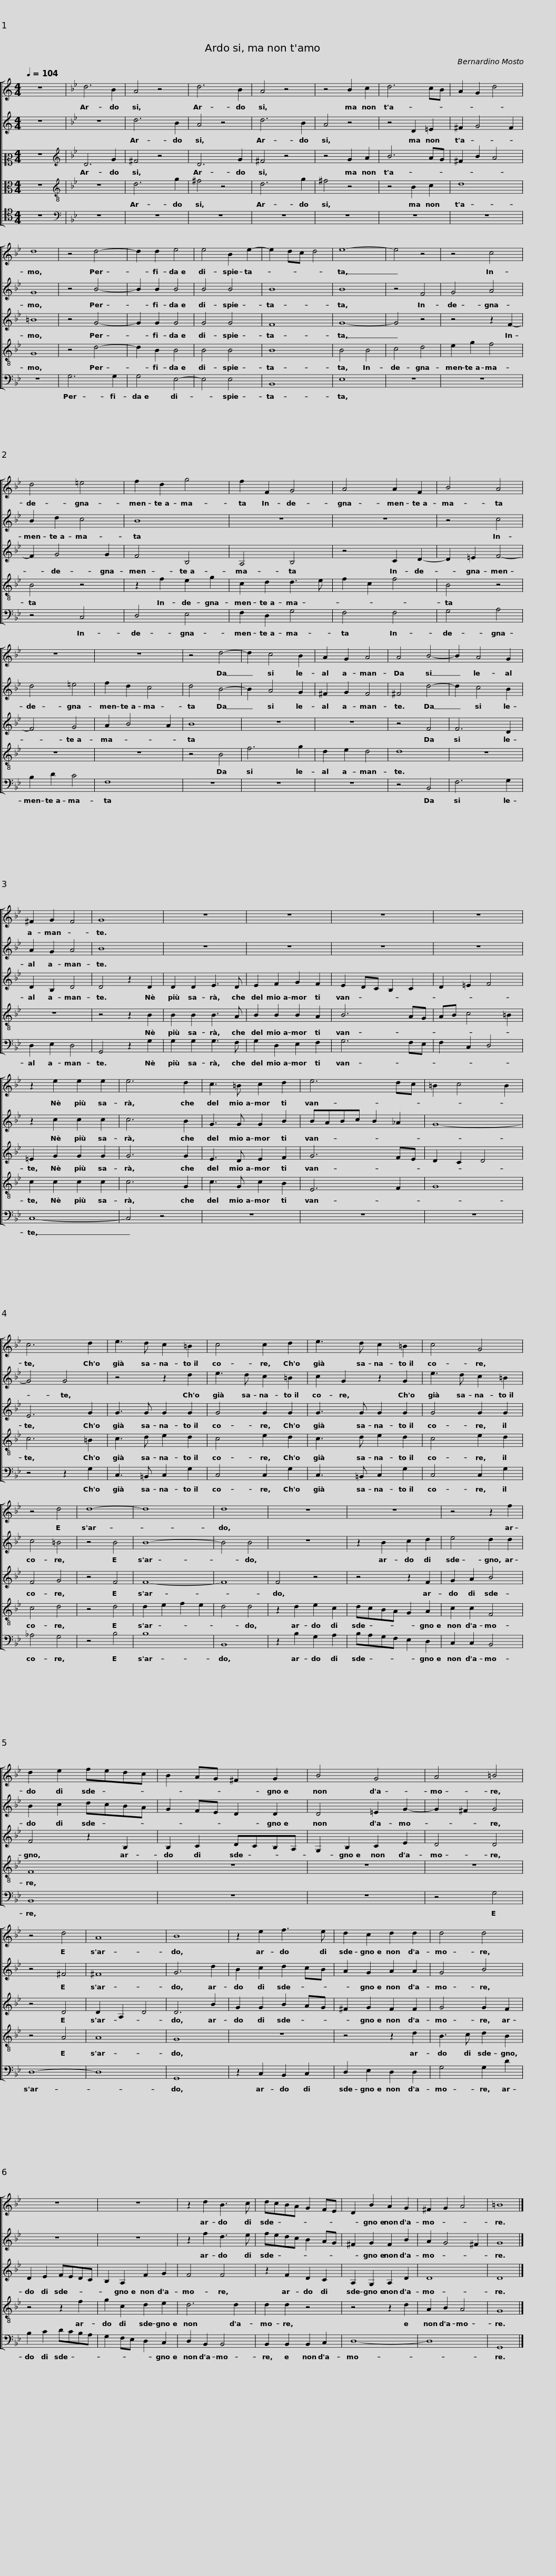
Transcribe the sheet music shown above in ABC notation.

X:1
%%score [ 1 2 3 4 5 ]
L:1/8
Q:1/4=104
M:4/4
I:linebreak $
K:C
V:1 treble
V:2 treble
V:3 alto2
V:4 alto
V:5 tenor
V:1
 z8 |[K:Bb] d6 B2 | A4 z4 | d6 B2 | A4 z4 | %5
 z4 B2 c2 | d6 cB |$ A2 G2 d4 | d8 | z4 d4- | %10
 d2 d2 e4 | e4 B2 e2- | e2 dc d4 | e8- | e4 z4 |$ %15
 z4 c4 | d4 =e4 | f2 d2 g4 | f2 F2 G4 | A4 A2 F2 | %20
 B4 A4 | z8 |$ z8 | z4 d4- | d2 c4 B2 | %25
 A2 G2 A4 | A4 B4- | B2 A4 G2 | ^F2 G2 F4 | G8 |$ %30
 z8 | z8 | z8 | z8 | z2 e2 e2 e2 | %35
 e6 d2 | c3 =B c2 d2 |$ e6 dc | =B2 c4 B2 | c6 d2 | %40
 e3 d c2 =B2 | c4 c2 d2 | e3 d c2 =B2 | c4 G4 |$ z4 d4 | %45
 d8- | d8 | d8 | z8 | z8 | %50
 z4 z2 f2 | d2 e2 fedc |$ B2 AG ^F2 G2 | B4 G4 | A4 =B4 | %55
 z4 d4 | A8 | B8 | z2 e2 f3 e |$ d2 c2 d2 d2 | %60
 d4 d4 | z8 | z8 | z2 d2 B3 c | dcBA G2 FE |$ %65
 D2 B2 A2 G2 | ^F2 G2 A4 | =B8 |] %68
V:2
 z8 |[K:Bb] z8 | d6 B2 | A4 z4 | d6 B2 | %5
 A4 z4 | z4 D2 =E2 |$ ^F2 G4 F2 | G8 | z4 B4- | %10
 B2 B2 B4 | B4 B4 | B8 | B8 | z4 F4 |$ %15
 G4 A4 | B2 d2 c4 | B8 | z8 | z8 | %20
 z4 c4 | d4 =e4 |$ f2 d2 c4 | d4 B4- | B2 A4 G2 | %25
 ^F2 G2 F4 | ^F4 d4- | d2 c4 B2 | A2 G2 A4 | B8 |$ %30
 z8 | z8 | z8 | z8 | z2 c2 c2 c2 | %35
 c6 B2 | G3 G G2 B2 |$ BABc B2 _A2 | G8- | G4 G4 | %40
 z4 z2 d2 | e3 d c2 =B2 | c2 G2 z2 G2 | e3 d c2 =B2 |$ c4 =B4 | %45
 z4 B4 | B8- | B4 B4 | z8 | z2 B2 c2 d2 | %50
 e4 d2 d2 | B2 c2 dcBA |$ G2 FE D2 D2 | D4 =E2 G2- | G2 ^F2 G4 | %55
 z4 ^F4 | ^F8 | G6 d2 | B2 c2 d2 cB |$ A2 G2 A2 A2 | %60
 G4 B4 | z8 | z8 | z2 f2 d3 e | fedc B2 AG |$ %65
 ^F2 G2 F2 B2 | A2 G4 ^F2 | G8 |] %68
V:3
 z8 |[K:Bb][K:treble] D6 G2 | ^F4 z4 | D6 G2 | ^F4 z4 | %5
 z4 G2 A2 | B6 AG |$ ^F2 B2 A4 | =B8 | z4 G4- | %10
 G2 G2 G4 | G4 G4 | F8 | G8- | G4 z4 |$ %15
 z4 z2 F2- | F2 G4 G2 | F4 B,4 | A,4 B,4 | z4 C2 D2- | %20
 D2 =E2 F4- | F4 G4 |$ A2 B4 A2 | B8 | z8 | %25
 z8 | z4 F4 | F6 D2 | D2 B,2 D4 | D4 z2 D2 |$ %30
 D2 D2 E3 D | E2 F2 G2 F2 | E2 DC B,2 C2 | D2 =E2 F4 | =E2 G2 G2 G2 | %35
 G6 G2 | E3 D E2 F2 |$ G6 FE | D2 C2 D4 | E6 G2 | %40
 G3 G G2 G2 | G4 G2 G2 | G3 G G2 G2 | G4 G2 G2 |$ F4 G4 | %45
 z4 F4 | F8- | F8 | F4 z4 | z4 z2 F2 | %50
 G2 A2 B4 | F4 z2 B,2 |$ B,2 C2 DCB,A, | G,2 B,2 C2 E2 | D4 D4 | %55
 z4 D4 | D2 A,2 D4 | D6 B2 | G2 G2 B2 AG |$ ^F2 G2 F2 F2 | %60
 G4 G2 F2 | D2 E2 FEDC | B,2 A,2 F2 G2 | F4 F4 | z2 F2 D2 C2 |$ %65
 A,2 G,2 A,2 D2 | D8 | D8 |] %68
V:4
 z8 |[K:Bb][K:treble-8] z8 | d6 g2 | ^f4 z4 | d6 g2 | %5
 ^f4 z4 | z4 B2 c2 |$ d8 | G8 | z4 d4- | %10
 d2 B2 B4 | B4 B4 | B8 | B4 B4 | c4 d4 |$ %15
 e2 g2 f4 | B4 z4 | z2 f2 e2 g2 | c2 d2 d3 e | f2 c2 f4 | %20
 B4 z4 | z8 |$ z8 | z4 B4 | f6 g2 | %25
 d2 e2 d4 | d8 | z8 | z8 | z4 z2 B2 |$ %30
 B2 B2 B3 A | B2 B2 B2 A2 | B6 AG | AB c4 =B2 | c2 c2 c2 c2 | %35
 c6 G2 | c3 G c2 B2 |$ E6 F2 | G8 | c6 =B2 | %40
 c3 d e2 d2 | c4 e2 d2 | c3 d e2 d2 | c4 e2 d2 |$ c4 d4 | %45
 z4 d4 | d2 e2 f2 e2 | d4 d4 | z2 d2 e2 c2 | dcBA G2 A2 | %50
 c2 c2 F4 | F8 |$ z8 | z8 | z8 | %55
 z4 A4 | A8 | G8 | z8 |$ z4 z2 d2 | %60
 B3 c d2 B2 | z4 z2 f2 | g2 c2 d2 e2 | d6 d2 | d2 d2 z4 |$ %65
 z4 z2 d2 | A2 B2 A4 | G8 |] %68
V:5
 z8 |[K:Bb][K:bass] z8 | z8 | z8 | z8 | %5
 z8 | z8 |$ z8 | z8 | G,6 G,2 | %10
 G,4 E,4- | E,4 E,4 | B,,8 | E,8 | z8 |$ %15
 z8 | z4 C,4 | D,4 E,4 | F,2 D,2 G,4 | F,4 F,4 | %20
 G,4 A,4 | B,2 D2 C4 |$ F,8 | z8 | z8 | %25
 z8 | z4 B,,4 | F,6 G,2 | D,2 E,2 D,4 | G,,4 z2 G,2 |$ %30
 G,2 G,2 G,3 F, | G,2 D,2 E,2 F,2 | G,6 F,E, | F,2 C,2 D,4 | C,8- | %35
 C,4 z4 | z8 |$ z8 | z8 | z4 z2 G,2 | %40
 C,3 =B,, C,2 G,2 | C,4 C,2 G,2 | C,3 =B,, C,2 G,2 | C,4 C,2 G,2 |$ _A,4 G,4 | %45
 z4 B,4 | B,8 | B,,8 | z2 B,2 G,2 A,2 | B,A,G,F, E,2 D,2 | %50
 C,2 C,2 B,,4 | B,,8 |$ z8 | z8 | z4 G,4 | %55
 D,8- | D,8 | G,,8 | z2 C,2 B,,2 C,2 |$ D,2 E,2 D,2 D,2 | %60
 G,4 G,2 D2 | B,2 C2 DCB,A, | G,2 F,E, D,2 C,2 | D,2 B,,2 B,,4 | B,,2 B,,2 B,,2 C,2 |$ %65
 D,8- | D,8 | G,,8 |] %68
